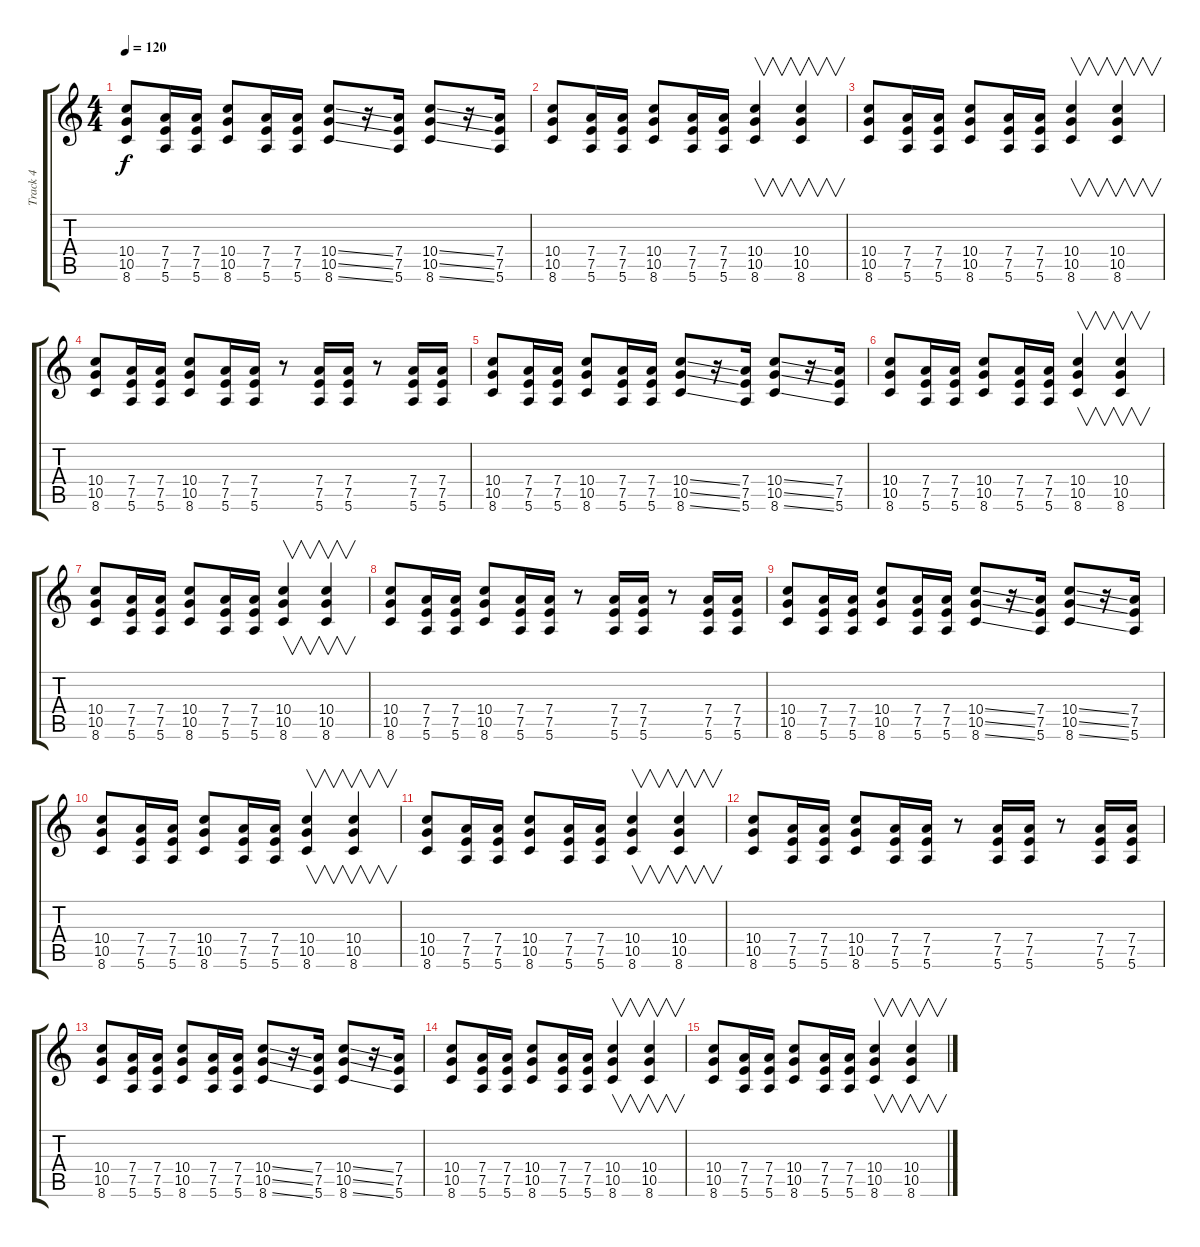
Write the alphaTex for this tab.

\track ("Track 4" "Track 4") {instrument distortionguitar}
\staff {score tabs}
\tuning (E4 B3 G3 D3 A2 E2) {hide}
\ts (4 4)
\tempo 120
\clef g2
\ks c
(10.4 10.5 8.6).8{dy f} (7.4 7.5 5.6).16 (7.4 7.5 5.6).16 (10.4 10.5 8.6).8 (7.4 7.5 5.6).16 (7.4 7.5 5.6).16 (10.4{ss} 10.5{ss} 8.6{ss}).8 r.16 (7.4 7.5 5.6).16 (10.4{ss} 10.5{ss} 8.6{ss}).8 r.16 (7.4 7.5 5.6).16 |
(10.4 10.5 8.6).8 (7.4 7.5 5.6).16 (7.4 7.5 5.6).16 (10.4 10.5 8.6).8 (7.4 7.5 5.6).16 (7.4 7.5 5.6).16 (10.4 10.5 8.6).4{v} (10.4 10.5 8.6).4{v} |
(10.4 10.5 8.6).8 (7.4 7.5 5.6).16 (7.4 7.5 5.6).16 (10.4 10.5 8.6).8 (7.4 7.5 5.6).16 (7.4 7.5 5.6).16 (10.4 10.5 8.6).4{v} (10.4 10.5 8.6).4{v} |
(10.4 10.5 8.6).8 (7.4 7.5 5.6).16 (7.4 7.5 5.6).16 (10.4 10.5 8.6).8 (7.4 7.5 5.6).16 (7.4 7.5 5.6).16 r.8 (7.4 7.5 5.6).16 (7.4 7.5 5.6).16 r.8 (7.4 7.5 5.6).16 (7.4 7.5 5.6).16 |
(10.4 10.5 8.6).8 (7.4 7.5 5.6).16 (7.4 7.5 5.6).16 (10.4 10.5 8.6).8 (7.4 7.5 5.6).16 (7.4 7.5 5.6).16 (10.4{ss} 10.5{ss} 8.6{ss}).8 r.16 (7.4 7.5 5.6).16 (10.4{ss} 10.5{ss} 8.6{ss}).8 r.16 (7.4 7.5 5.6).16 |
(10.4 10.5 8.6).8 (7.4 7.5 5.6).16 (7.4 7.5 5.6).16 (10.4 10.5 8.6).8 (7.4 7.5 5.6).16 (7.4 7.5 5.6).16 (10.4 10.5 8.6).4{v} (10.4 10.5 8.6).4{v} |
(10.4 10.5 8.6).8 (7.4 7.5 5.6).16 (7.4 7.5 5.6).16 (10.4 10.5 8.6).8 (7.4 7.5 5.6).16 (7.4 7.5 5.6).16 (10.4 10.5 8.6).4{v} (10.4 10.5 8.6).4{v} |
(10.4 10.5 8.6).8 (7.4 7.5 5.6).16 (7.4 7.5 5.6).16 (10.4 10.5 8.6).8 (7.4 7.5 5.6).16 (7.4 7.5 5.6).16 r.8 (7.4 7.5 5.6).16 (7.4 7.5 5.6).16 r.8 (7.4 7.5 5.6).16 (7.4 7.5 5.6).16 |
(10.4 10.5 8.6).8 (7.4 7.5 5.6).16 (7.4 7.5 5.6).16 (10.4 10.5 8.6).8 (7.4 7.5 5.6).16 (7.4 7.5 5.6).16 (10.4{ss} 10.5{ss} 8.6{ss}).8 r.16 (7.4 7.5 5.6).16 (10.4{ss} 10.5{ss} 8.6{ss}).8 r.16 (7.4 7.5 5.6).16 |
(10.4 10.5 8.6).8 (7.4 7.5 5.6).16 (7.4 7.5 5.6).16 (10.4 10.5 8.6).8 (7.4 7.5 5.6).16 (7.4 7.5 5.6).16 (10.4 10.5 8.6).4{v} (10.4 10.5 8.6).4{v} |
(10.4 10.5 8.6).8 (7.4 7.5 5.6).16 (7.4 7.5 5.6).16 (10.4 10.5 8.6).8 (7.4 7.5 5.6).16 (7.4 7.5 5.6).16 (10.4 10.5 8.6).4{v} (10.4 10.5 8.6).4{v} |
(10.4 10.5 8.6).8 (7.4 7.5 5.6).16 (7.4 7.5 5.6).16 (10.4 10.5 8.6).8 (7.4 7.5 5.6).16 (7.4 7.5 5.6).16 r.8 (7.4 7.5 5.6).16 (7.4 7.5 5.6).16 r.8 (7.4 7.5 5.6).16 (7.4 7.5 5.6).16 |
(10.4 10.5 8.6).8 (7.4 7.5 5.6).16 (7.4 7.5 5.6).16 (10.4 10.5 8.6).8 (7.4 7.5 5.6).16 (7.4 7.5 5.6).16 (10.4{ss} 10.5{ss} 8.6{ss}).8 r.16 (7.4 7.5 5.6).16 (10.4{ss} 10.5{ss} 8.6{ss}).8 r.16 (7.4 7.5 5.6).16 |
(10.4 10.5 8.6).8 (7.4 7.5 5.6).16 (7.4 7.5 5.6).16 (10.4 10.5 8.6).8 (7.4 7.5 5.6).16 (7.4 7.5 5.6).16 (10.4 10.5 8.6).4{v} (10.4 10.5 8.6).4{v} |
(10.4 10.5 8.6).8 (7.4 7.5 5.6).16 (7.4 7.5 5.6).16 (10.4 10.5 8.6).8 (7.4 7.5 5.6).16 (7.4 7.5 5.6).16 (10.4 10.5 8.6).4{v} (10.4 10.5 8.6).4{v}
